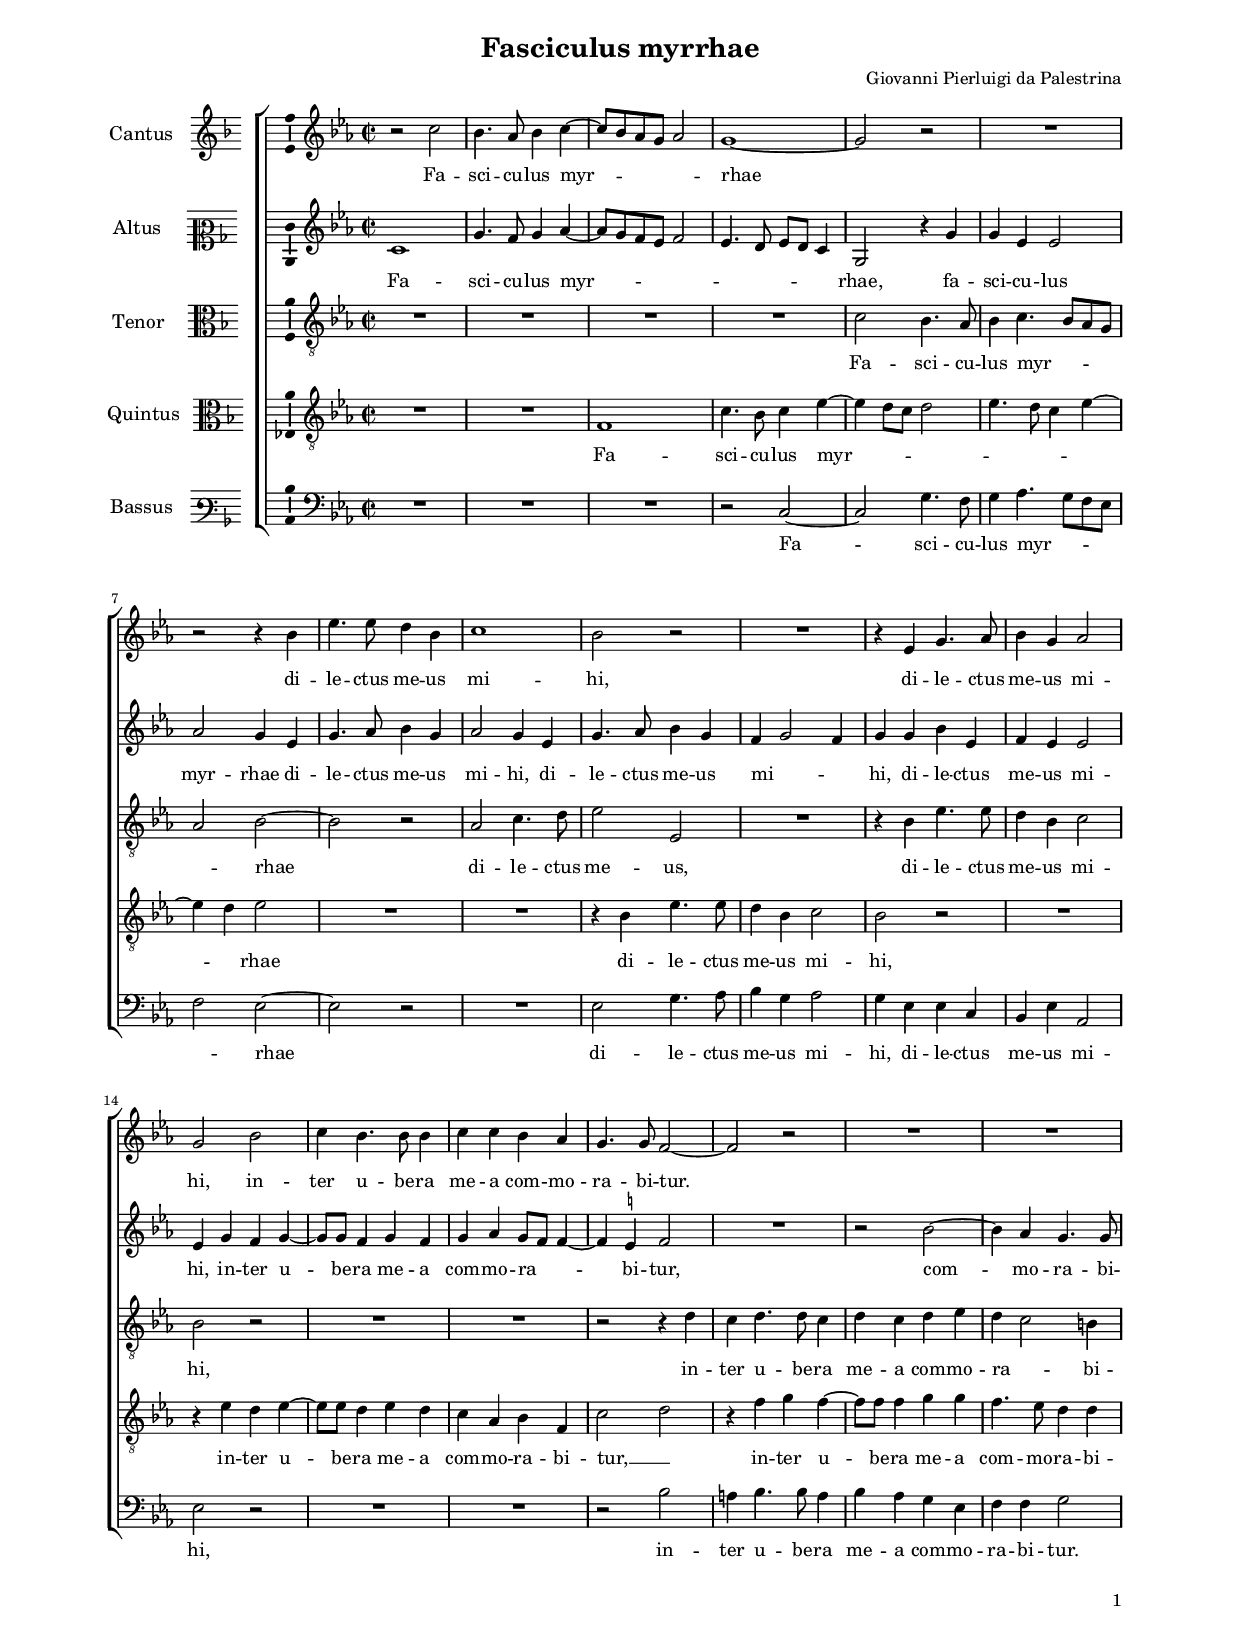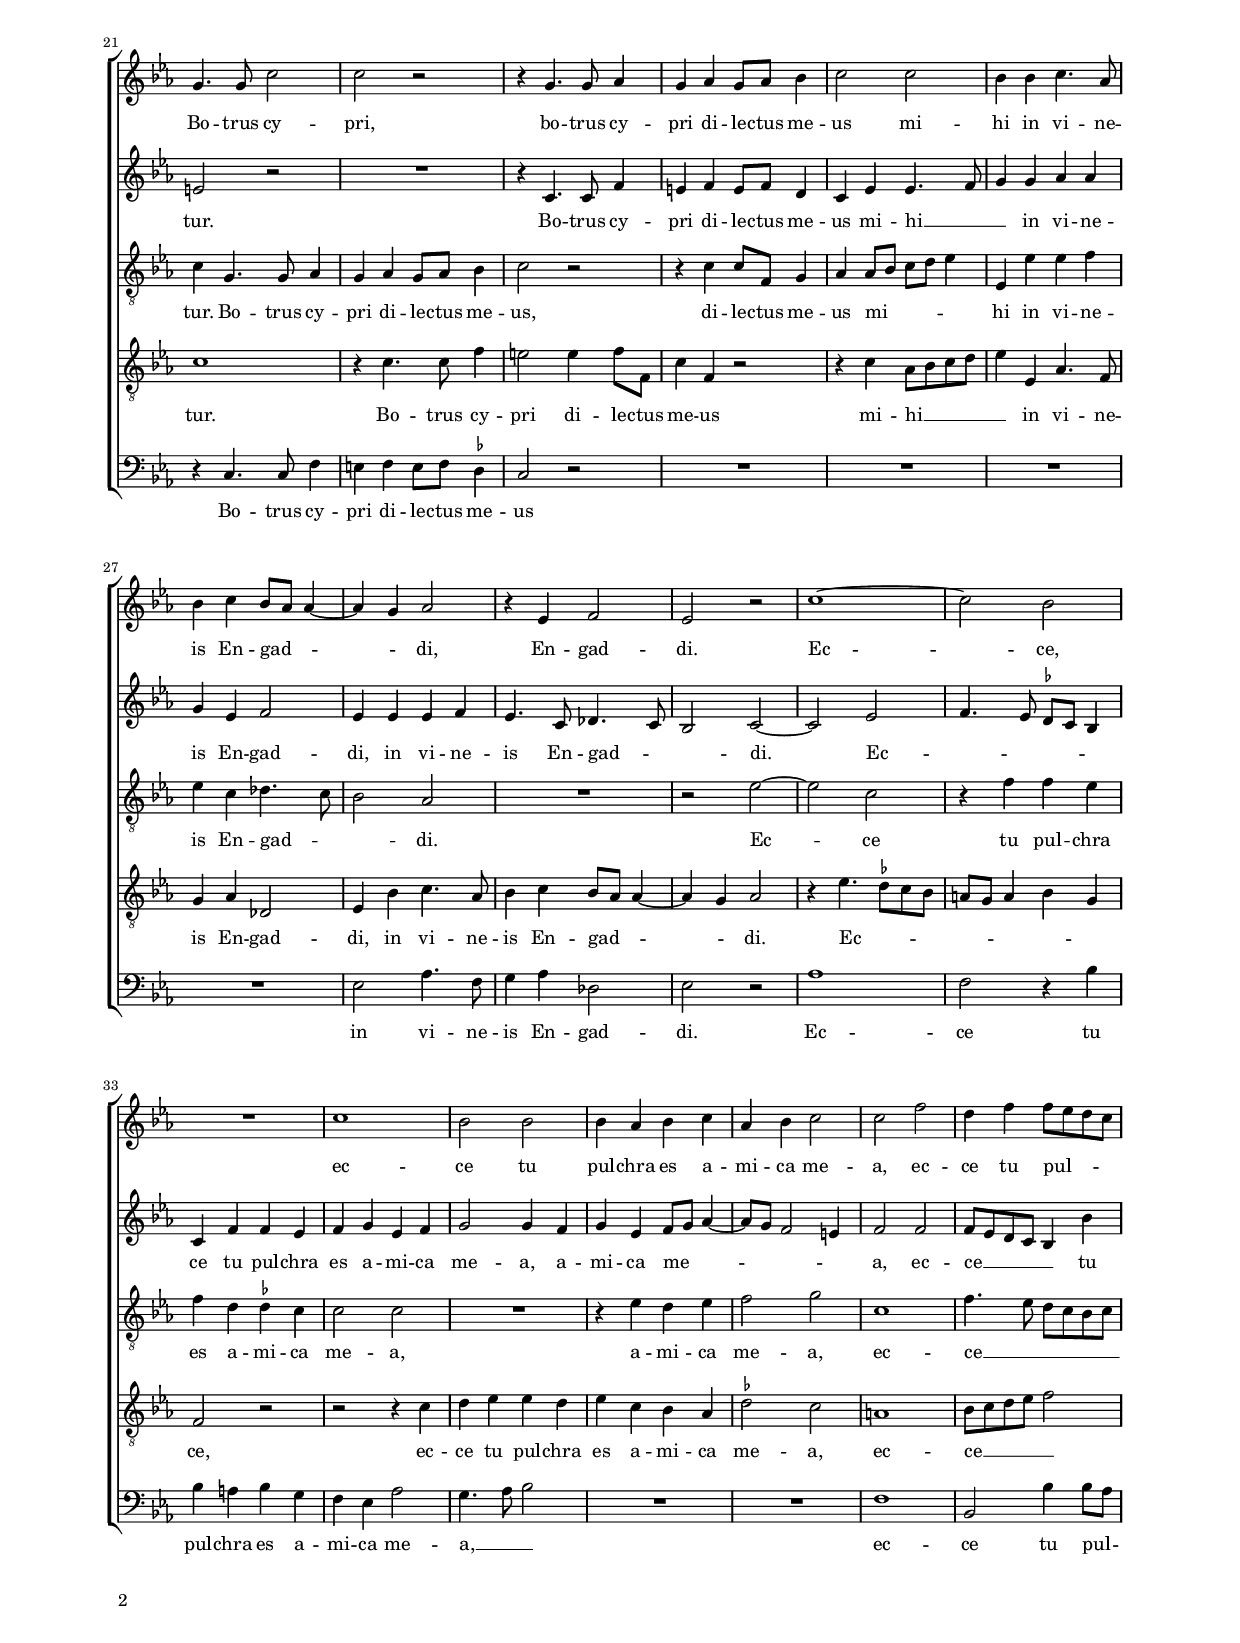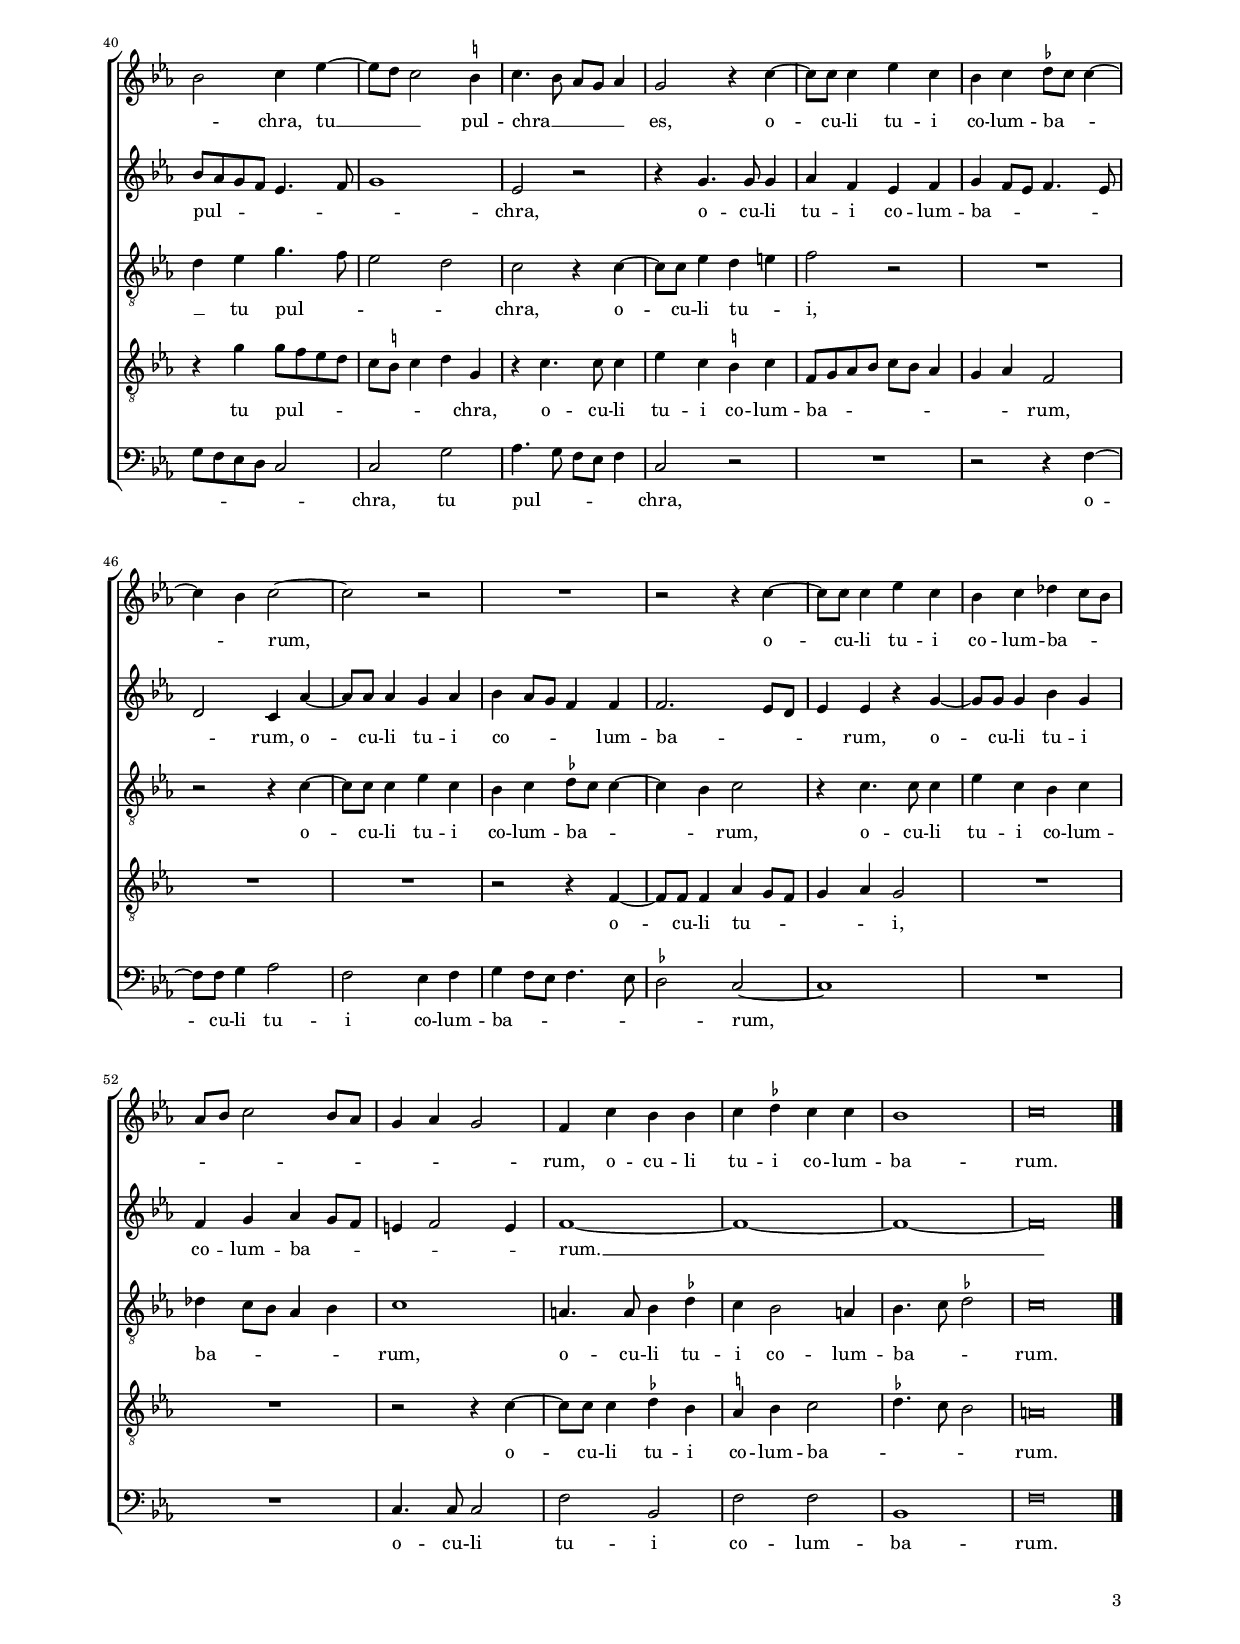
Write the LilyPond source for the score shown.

\header
{
  title="Fasciculus myrrhae"
  composer="Giovanni Pierluigi da Palestrina"
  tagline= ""
}

\version "2.24.1"
\language deutsch
#(set-global-staff-size 15)
% #(set-default-paper-size "letter")
#(ly:set-option 'point-and-click #f)


\paper
	{
	top-margin = 1.8 \cm
	bottom-margin = 1.2 \cm
	left-margin = 2 \cm
	right-margin = 2 \cm
	ragged-bottom = ##f
	ragged-last-bottom = ##f
	print-page-number = ##f
	system-system-spacing = #'((basic-distance . 16) (minimum-distance . 14) (padding . 5) (strechability . 150))
	oddFooterMarkup=\markup   \fill-line { "" \fromproperty #'page:page-number-string }
	evenFooterMarkup=\markup  \fill-line { \fromproperty #'page:page-number-string "" }
	last-bottom-spacing = #'((basic-distance . 12) (minimum-distance . 7) (padding . 4))
	systems-per-page = 3
	page-count = 3
%	min-systems-per-page = 3
	markup-system-spacing.basic-distance = #12
	}

	
global = {
	\key f \major
	\time 2/2
	\set Score.tempoHideNote = ##t
	\tempo 4 = 95
	\skip 1*56
	\set Score.measureLength = #(ly:make-moment 2/1)
	\skip 1*2 \bar "|."
	}

	ficta = { \once \set suggestAccidentals = ##t }

	forget = #(define-music-function (music) (ly:music?) #{
		\accidentalStyle forget
		$music
		\accidentalStyle default
		#})


incipitcantus = \markup { \score {
	{
	\set Staff.instrumentName = \markup { \fontsize #1 "Cantus" }
	\key f \major
	\clef violin
	s4 \bar ""
	}
	\layout  {
	raggedright = ##t
	indent = 1.6 \cm
	line-width = 2.2\cm
	\context { \Staff \remove Time_signature_engraver }
	\override Staff.Clef.Y-extent = #'(0 . 0)
	}} \hspace #1 }

      
incipitaltus = \markup { \score {
	{
	\set Staff.instrumentName = \markup { \fontsize #1 "Altus" }
	\key f \major
	\clef mezzosoprano
	s4 \bar ""
	}
	\layout  {
	raggedright = ##t
	indent = 1.6 \cm
	line-width = 2.2\cm
	\context { \Staff \remove Time_signature_engraver }
	\override Staff.Clef.Y-extent = #'(0 . 0)
	}} \hspace #1 }


incipittenor = \markup { \score {
	{
	\set Staff.instrumentName = \markup { \fontsize #1 "Tenor" }
	\key f \major
	\clef alto
	s4 \bar ""
	}
	\layout  {
	raggedright = ##t
	indent = 1.6 \cm
	line-width = 2.2\cm
	\context { \Staff \remove Time_signature_engraver }
	\override Staff.Clef.Y-extent = #'(0 . 0)
	}} \hspace #1 }
      
      
incipitquintus = \markup { \score {
	{
	\set Staff.instrumentName = \markup { \fontsize #1 "Quintus" }
	\key f \major
	\clef alto
	s4 \bar ""
	}
	\layout  {
	raggedright = ##t
	indent = 1.6 \cm
	line-width = 2.2\cm
	\context { \Staff \remove Time_signature_engraver }
	\override Staff.Clef.Y-extent = #'(0 . 0)
	}} \hspace #1 }
      
      
incipitbassus = \markup { \score {
	{
	\set Staff.instrumentName = \markup { \fontsize #1 "Bassus" }
	\key f \major
	\clef varbaritone
	s4 \bar ""
	}
	\layout  {
	raggedright = ##t
	indent = 1.6 \cm
	line-width = 2.2\cm
	\context { \Staff \remove Time_signature_engraver }
	\override Staff.Clef.Y-extent = #'(0 . 0)
	}} \hspace #1 }


cantus =  \relative c''
	{
	r2 d
	c4. b8 c4 d~
	d8 c b a b2
	a1~
%5
	a2 r |
	R1
	r2 r4 c
	f4. f8 e4 c
	d1
%10
	c2 r |
	R1
	r4 f, a4. b8
	c4 a b2
	a2 c
%15
	d4 c4. c8 c4 |
	d4 d c b
	a4. a8 g2~
	g2 r
	R1
%20
	R1 |
	a4. a8 d2
	d2 r
	r4 a4. a8 b4
	a4 b a8 b c4
%25
	d2 d |
	c4 c d4. b8
	c4 d c8 b b4~
	b4 a b2
	r4 f g2
%30
	f2 r |
	d'1~
	d2 c
	R1
	d1
%35
	c2 c |
	c4 b c d
	b4 c d2
	d2 g
	e4 g g8 f e d
%40
	c2 d4 f~ |
	f8 e d2 \ficta cis4
	d4. c8 b a b4
	a2 r4 d~
	d8 d d4 f d
%45
	c4 d \ficta es8 d d4~ |
	d4 c d2~
	d2 r
	R1
	r2 r4 d~
%50
	d8 d d4 f4 d |
	c4 d es d8 c
	b8 c d2 c8 b
	a4 b a2
	g4 d' c c
%55
	d4 \ficta es d d |
	c1
	d\breve |
	}


altus =  \relative c'
	{
	d1
	a'4. g8 a4 b~
	b8 a g f g2
	f4. e8 f e d4
%5
	a2 r4 a' |
	a4 f f2
	b2 a4 f
	a4. b8 c4 a
	b2 a4 f
%10
	a4. b8 c4 a |
	g4 a2 g4
	a4 a c f,
	g4 f f2
	f4 a g a~
%15
	a8 a g4 a g |
	a4 b a8 g g4~
	g4 \ficta fis g2
	R1
	r2 c~
%20
	c4 b a4. a8 |
	fis2 r
	R1
	r4 d4. d8 g4
	fis4 g fis8 g e4
%25
	d4 f f4. g8 |
	a4 a b b
	a4 f g2
	f4 f f g
	f4. d8 es4. d8
%30
	c2 d~ |
	d2 f
	g4. f8 \ficta es d c4 
	d4 g g f
	g4 a f g
%35
	a2 a4 g |
	a4 f g8 a b4~
	b8 a g2 fis4
	g2 g
	g8 f e d c4 c'
%40
	c8 b a g f4. g8 |
	a1
	f2 r
	r4 a4. a8 a4
	b4 g f g
%45
	a4 g8 f g4. f8 |
	e2 d4 b'~
	b8 b b4 a b
	c4 b8 a g4 g
	g2. f8 e
%50
	f4 f r a~ |
	a8 a a4 c a
	g4 a b a8 g
	fis4 g2 fis4
	g1~
%55
	g1~ |
	g1~
	g\breve |
	}


tenor =  \relative c'
	{
	R1
	R1
	R1
	R1
%5
	d2 c4. b8 |
	c4 d4. c8 b a
	b2 c~
	c2 r
	b2 d4. e8
%10
	f2 f, |
	R1
	r4 c' f4. f8
	e4 c d2
	c2 r
%15
	R1 |
	R1
	r2 r4 e
	d4 e4. e8 d4
	e4 d e f
%20
	e4 d2 cis4 |
	d4 a4. a8 b4
	a4 b a8 b c4
	d2 r
	r4 d d8 g, a4
%25
	b4 b8 c d e f4 |
	f, f' f g
	f4 d es4. d8
	c2 b
	R1
%30
	r2 f'~ |
	f2 d
	r4 g g f
	g4 e \ficta es d
	d2 d
%35
	R1 |
	r4 f e f
	g2 a
	d,1
	g4. f8 e d c d
%40
	e4 f a4. g8  |
	f2 e
	d2 r4 d~
	d8 d f4 e fis
	g2 r
%45
	R1 |
	r2 r4 d~
	d8 d d4 f d
	c4 d \ficta es8 d d4~
	d4 c d2
%50
	r4 d4. d8 d4 |
	f4 d c d
	es4 d8 c b4 c
	d1
	h4. h8 c4 \ficta es
%55
	d4 c2 h4 |
	c4. d8 \ficta es2
	d\breve |
	}


quintus  =  \relative c'
	{
	R1
	R1
	g1
	d'4. c8 d4 f~
%5
	f4 e8 d e2 |
	f4. e8 d4 f~
	f4 e f2
	R1
	R1
%10
	r4 c f4. f8 |
	e4 c d2
	c2 r
	R1
	r4 f e f~
%15
	f8 f e4 f e |
	d4 b c g
	d'2 e
	r4 g a g~
	g8 g g4 a a
%20
	g4. f8 e4 e |
	d1
	r4 d4. d8 g4
	fis2 fis4 g8 g,
	d'4 g, r2
%25
	r4 d' b8 c d e |
	f4 f, b4. g8
	a4 b es,2
	f4 c' d4. b8
	c4 d c8 b b4~
%30
	b4 a b2 |
	r4 f'4. \ficta es8 d c
	h8 a h4 c a
	g2 r
	r2 r4 d'
%35
	e4 f f e |
	f4 d c b
	\ficta es2 d
	h1
	c8 d e f g2
%40
	r4 a a8 g f e |
	d8 \ficta cis d4 e a,
	r4 d4. d8 d4
	f4 d \ficta cis d
	g,8 a b c d c b4
%45
	a4 b g2 |
	R1
	R1
	r2 r4 g~
	g8 g g4 b a8 g
%50
	a4 b a2 |
	R1
	R1
	r2 r4 d~
	d8 d d4 \ficta es c
%55
	\ficta h4 c d2 |
	\ficta es4. d8 c2
	h\breve |
	}


bassus  =  \relative c
	{
	R1
	R1
	R1
	r2 d~
%5
	d2 a'4. g8 |
	a4 b4. a8 g f
	g2 f~
	f2 r
	R1
%10
	f2 a4. b8 |
	c4 a b2
	a4 f f d
	c4 f b,2
	f'2 r
%15
	R1 |
	R1
	r2 c'
	h4 c4. c8 h4
	c4 b a f
%20
	g4 g a2 |
	r4 d,4. d8 g4
	fis4 g fis8 g \ficta es4
	d2 r
	R1
%25
	R1 |
	R1
	R1
	f2 b4. g8
	a4 b es,2
%30
	f2 r |
	b1
	g2 r4 c
	c4 h c a
	g4 f b2
%35
	a4. b8 c2 |
	R1
	R1
	g1
	c,2 c'4 c8 b
%40
	a8 g f e d2 |
	d2 a'
	b4. a8 g f g4
	d2 r
	R1
%45
	r2 r4 g~ |
	g8 g a4 b2
	g2 f4 g
	a4 g8 f g4. f8
	\ficta es2 d~
%50
	d1 |
	R1
	R1
	d4. d8 d2
	g2 c,
%55
	g'2 g |
	c,1
	g'\breve |
	}


lyricscantus = \lyricmode {
	Fa -- sci -- cu -- lus myr -- _ _ _ _ rhae
	di -- le -- ctus me -- us mi -- hi,
	di -- le -- ctus me -- us mi -- hi,
	in -- ter u -- be -- ra me -- a com -- mo -- ra -- bi -- tur.
	Bo -- trus cy -- pri,
	bo -- trus cy -- pri di -- le -- ctus me -- us mi -- hi
	in vi -- ne -- is En -- gad -- _ _ _ di,
	En -- gad -- di.
	Ec -- ce,
	ec -- ce tu pul -- chra es a -- mi -- ca me -- a,
	ec -- ce tu pul -- _ _ _ _ chra,
	tu __ _ _ pul -- chra __ _ _ _ _ es,
	o -- cu -- li tu -- i co -- lum -- ba -- _ _ _ rum,
	o -- cu -- li tu -- i co -- lum -- ba -- _ _ _ _ _ _ _ _ _ _ rum,
	o -- cu -- li tu -- i co -- lum -- ba -- rum.
	}


lyricsaltus = \lyricmode {
	Fa -- sci -- cu -- lus myr -- _ _ _ _ _ _ _ _ _ rhae,
	fa -- sci -- cu -- lus myr -- rhae
	di -- le -- ctus me -- us mi -- hi,
	di -- le -- ctus me -- us mi -- _ _ hi,
	di -- le -- ctus me -- us mi -- hi,
	in -- ter u -- be -- ra me -- a com -- mo -- ra -- _ _ bi -- tur,
	com -- mo -- ra -- bi -- tur.
	Bo -- trus cy -- pri di -- le -- ctus me -- us mi -- hi __ _ _
	in vi -- ne -- is En -- gad -- di,
	in vi -- ne -- is En -- gad -- _ _ di.
	Ec -- _ _ _ _ _ ce tu pul -- chra es a -- mi -- ca me -- a,
	a -- mi -- ca me -- _ _ _ _ _ a,
	ec -- ce __ _ _ _ _ tu pul -- _ _ _ _ _ _ chra,
	o -- cu -- li tu -- i co -- lum -- ba -- _ _ _ _ _ rum,
	o -- cu -- li tu -- i co -- _ _ _ lum -- ba -- _ _ _ rum,
	o -- cu -- li tu -- i co -- lum -- ba -- _ _ _ _ _ rum. __
	}


lyricstenor = \lyricmode {
	Fa -- sci -- cu -- lus myr -- _ _ _ _ rhae
	di -- le -- ctus me -- us,
	di -- le -- ctus me -- us mi -- hi,
	in -- ter u -- be -- ra me -- a com -- mo -- ra -- _ bi -- tur.
	Bo -- trus cy -- pri di -- le -- ctus me -- us,
	di -- le -- ctus me -- us mi -- _ _ _ _ hi
	in vi -- ne -- is En -- gad -- _ _ di.
	Ec -- ce tu pul -- chra es a -- mi -- ca me -- a,
	a -- mi -- ca me -- a,
	ec -- ce __ _ _ _ _ _ _ tu pul -- _ _ _ chra,
	o -- cu -- li tu -- _ i,
	o -- cu -- li tu -- i co -- lum -- ba -- _ _ _ rum,
	o -- cu -- li tu -- i co -- lum -- ba -- _ _ _ _ rum,
	o -- cu -- li tu -- i co -- lum -- ba -- _ _ rum.
	}


lyricsquintus = \lyricmode {
	Fa -- sci -- cu -- lus myr -- _ _ _ _ _ _ _ _ rhae
	di -- le -- ctus me -- us mi -- hi,
	in -- ter u -- be -- ra me -- a com -- mo -- ra -- bi -- tur, __ _
	in -- ter u -- be -- ra me -- a com -- mo -- ra -- bi -- tur.
	Bo -- trus cy -- pri di -- le -- ctus me -- us mi -- hi __ _ _ _ _
	in vi -- ne -- is En -- gad -- di,
	in vi -- ne -- is En -- gad -- _ _ _ di.
	Ec -- _ _ _ _ _ _ _ _ ce,
	ec -- ce tu pul -- chra es a -- mi -- ca me -- a,
	ec -- ce __ _ _ _ _ tu pul -- _ _ _ _ _ _ _ chra,
	o -- cu -- li tu -- i co -- lum -- ba -- _ _ _ _ _ _ _ _ rum,
	o -- cu -- li tu -- _ _ _ _ i,
	o -- cu -- li tu -- i co -- lum -- ba -- _ _ _ rum.
	}


lyricsbassus = \lyricmode {
	Fa -- sci -- cu -- lus myr -- _ _ _ _ rhae
	di -- le -- ctus me -- us mi -- hi,
	di -- le -- ctus me -- us mi -- hi,
	in -- ter u -- be -- ra me -- a com -- mo -- ra -- bi -- tur.
	Bo -- trus cy -- pri di -- le -- ctus me -- us
	in vi -- ne -- is En -- gad -- di.
	Ec -- ce tu pul -- chra es a -- mi -- ca me -- a, __ _ _
	ec -- ce tu pul -- _ _ _ _ _ _ chra,
	tu pul -- _ _ _ _ chra,
	o -- cu -- li tu -- i co -- lum -- ba -- _ _ _ _ _ rum,
	o -- cu -- li tu -- i co -- lum -- ba -- rum.
	}


\score
{  
	\transpose f es {
	\new ChoirStaff \with { \override StaffGrouper.staff-staff-spacing.basic-distance = #12 }
	<<

	\new Staff << \global
	\new Voice="v1" {
		\set Staff.instrumentName=\incipitcantus
%		\set Staff.instrumentName= "S"
		\set Staff.midiInstrument = "reed organ"
		\clef violin
		\cantus }
	\new Lyrics \lyricsto "v1" {\lyricscantus }
	>>


	\new Staff << \global
	\new Voice="v2" {
		\set Staff.instrumentName=\incipitaltus
%		\set Staff.instrumentName= "A"
		\set Staff.midiInstrument = "reed organ"
		\clef violin % "G_8"
		\altus}
	\new Lyrics \lyricsto "v2" {\lyricsaltus }
	>>


	\new Staff << \global
	\new Voice="v3" {
		\set Staff.instrumentName=\incipittenor
%		\set Staff.instrumentName= "T"
		\set Staff.midiInstrument = "reed organ"
		\clef "G_8"
		\tenor }
	\new Lyrics \lyricsto "v3" {\lyricstenor }
	>>


	\new Staff << \global
	\new Voice="v5" {
		\set Staff.instrumentName=\incipitquintus
%		\set Staff.instrumentName= "Q"
		\set Staff.midiInstrument = "reed organ"
		\clef "G_8"
		\quintus}
	\new Lyrics \lyricsto "v5" {\lyricsquintus }
	>>


	\new Staff << \global
	\new Voice="v4" {
		\set Staff.instrumentName=\incipitbassus
%		\set Staff.instrumentName= "B"
		\set Staff.midiInstrument = "reed organ"
		\clef bass 
		\bassus }
	\new Lyrics \lyricsto "v4" {\lyricsbassus}
	>>

	>>
	} % transpose

	\layout
	{
	indent = 2.5\cm
	\context { \Lyrics \override VerticalAxisGroup.nonstaff-relatedstaff-spacing.padding = #1.4 }
%	\context { \Lyrics \override LyricText.font-size = #1 }
	\context { \Staff \override TimeSignature.break-visibility = #end-of-line-invisible }
	\context { \Staff \consists Ambitus_engraver }
	\context { \Score \override BarNumber.padding = #2 }
	\context { \Voice \override NoteHead.style = #'baroque }
	}

\midi
	{
    	
	}

}


% EOF
